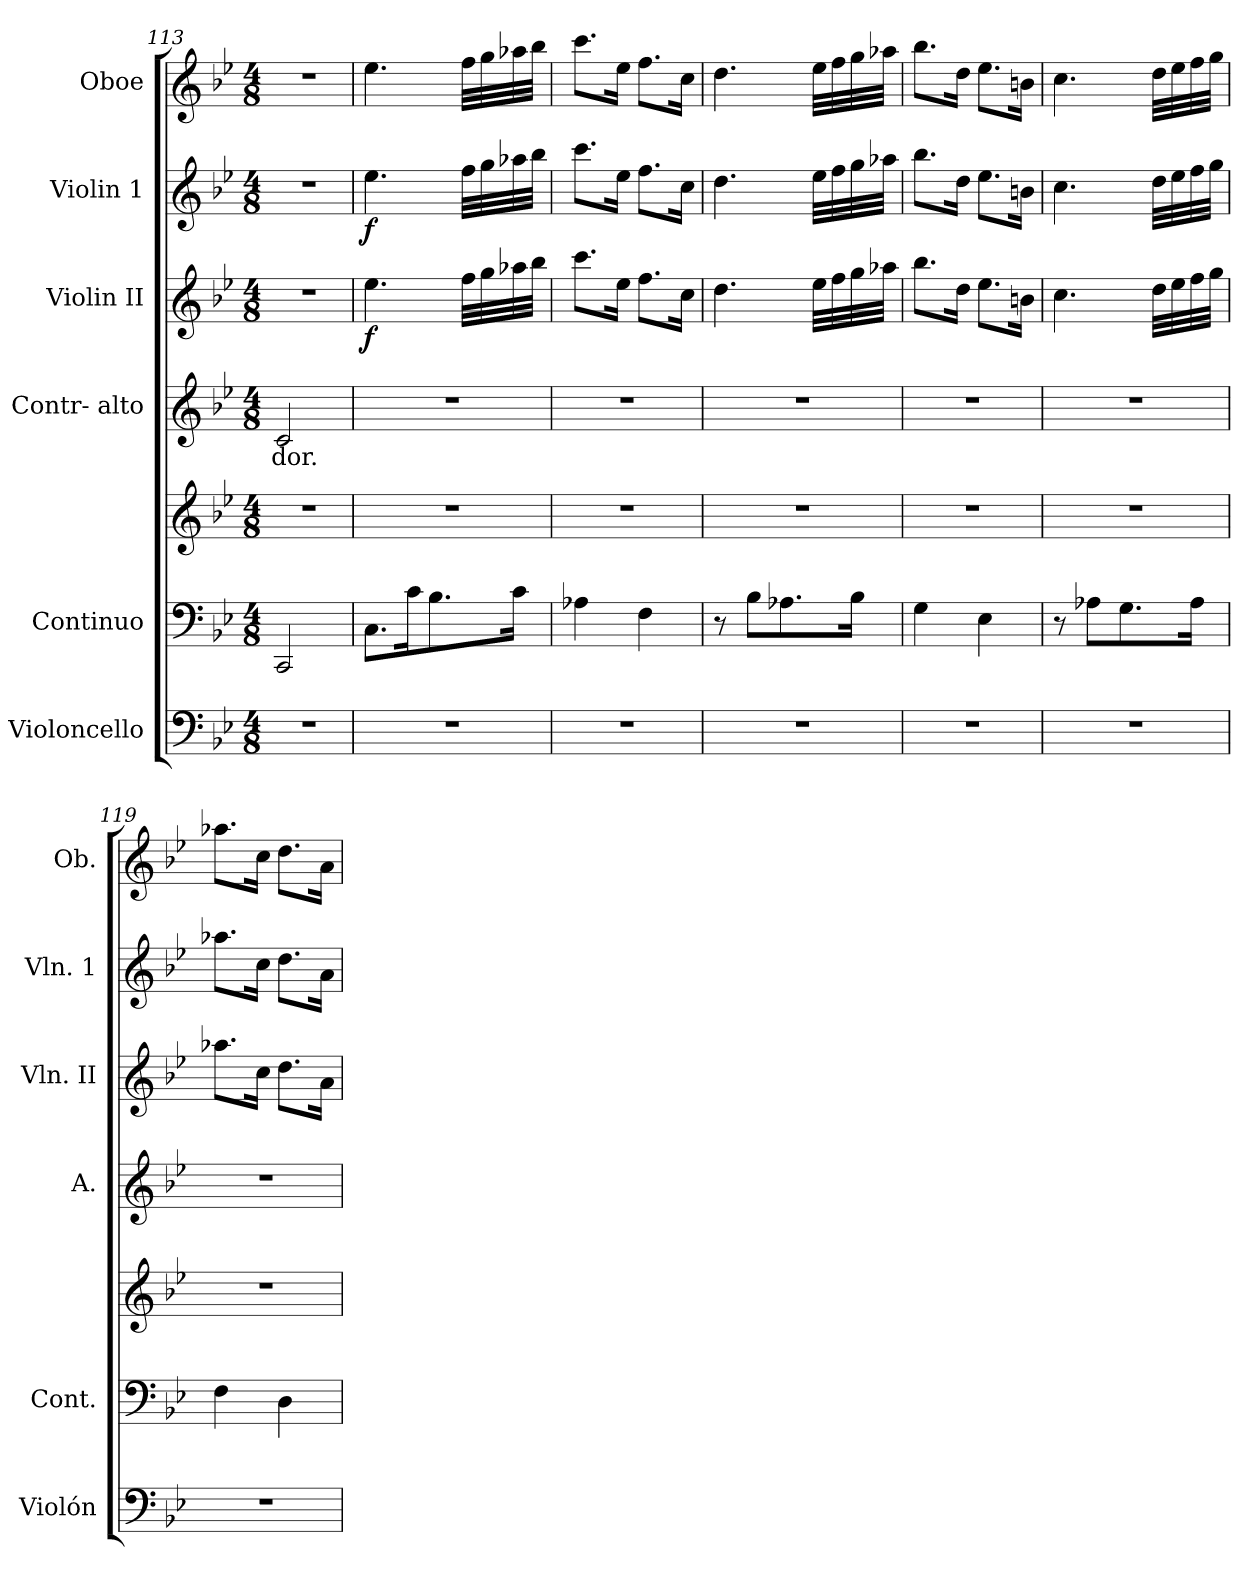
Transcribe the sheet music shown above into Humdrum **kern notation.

**kern	**kern	**kern	**kern	**text	**kern	**dynam	**kern	**dynam	**kern
*part6	*part5	*part5	*part4	*part4	*part3	*part3	*part2	*part2	*part1
*staff7	*staff6	*staff5	*staff4	*staff4	*staff3	*staff3	*staff2	*staff2	*staff1
*I"Violoncello	*I"Continuo	*	*I"Contr- alto	*	*I"Violin II	*	*I"Violin 1	*	*I"Oboe
*I'Violón	*I'Cont.	*	*I'A.	*	*I'Vln. II	*	*I'Vln. 1	*	*I'Ob.
*clefF4	*clefF4	*clefG2	*clefG2	*	*clefG2	*	*clefG2	*	*clefG2
*k[b-e-]	*k[b-e-]	*k[b-e-]	*k[b-e-]	*	*k[b-e-]	*	*k[b-e-]	*	*k[b-e-]
*B-:	*B-:	*B-:	*B-:	*	*B-:	*	*B-:	*	*B-:
*M4/8	*M4/8	*M4/8	*M4/8	*	*M4/8	*	*M4/8	*	*M4/8
=113	=113	=113	=113	=113	=113	=113	=113	=113	=113
!LO:N:vis=1	!	!LO:N:vis=1	!	!	!	!	!	!	!
!	!	!	!	!LO:LY:b:color=#000000	!LO:N:vis=1	!	!LO:N:vis=1	!	!LO:N:vis=1
2r	2CCi/	2r	2ci/	-dor.	2r	.	2r	.	2r
=114	=114	=114	=114	=114	=114	=114	=114	=114	=114
!LO:N:vis=1	!	!LO:N:vis=1	!LO:N:vis=1	!	!	!	!	!	!
2r	8.Ci\L	2r	2r	.	4.ee-i\	f	4.ee-i\	f	4.ee-i\
.	16ci\k	.	.	.	.	.	.	.	.
.	8.B-i\	.	.	.	.	.	.	.	.
.	.	.	.	.	32ffi\LLL	.	32ffi\LLL	.	32ffi\LLL
.	.	.	.	.	32ggi\	.	32ggi\	.	32ggi\
.	16ci\Jk	.	.	.	32aa-Xi\	.	32aa-Xi\	.	32aa-Xi\
.	.	.	.	.	32bb-i\JJJ	.	32bb-i\JJJ	.	32bb-i\JJJ
=115	=115	=115	=115	=115	=115	=115	=115	=115	=115
!LO:N:vis=1	!	!LO:N:vis=1	!LO:N:vis=1	!	!	!	!	!	!
2r	4A-Xi\	2r	2r	.	8.ccci\L	.	8.ccci\L	.	8.ccci\L
.	.	.	.	.	16ee-i\Jk	.	16ee-i\Jk	.	16ee-i\Jk
.	4Fi\	.	.	.	8.ffi\L	.	8.ffi\L	.	8.ffi\L
.	.	.	.	.	16cci\Jk	.	16cci\Jk	.	16cci\Jk
=116	=116	=116	=116	=116	=116	=116	=116	=116	=116
!LO:N:vis=1	!	!LO:N:vis=1	!LO:N:vis=1	!	!	!	!	!	!
2r	8r	2r	2r	.	4.ddi\	.	4.ddi\	.	4.ddi\
.	8B-i\L	.	.	.	.	.	.	.	.
.	8.A-Xi\	.	.	.	.	.	.	.	.
.	.	.	.	.	32ee-i\LLL	.	32ee-i\LLL	.	32ee-i\LLL
.	.	.	.	.	32ffi\	.	32ffi\	.	32ffi\
.	16B-i\Jk	.	.	.	32ggi\	.	32ggi\	.	32ggi\
.	.	.	.	.	32aa-Xi\JJJ	.	32aa-Xi\JJJ	.	32aa-Xi\JJJ
=117	=117	=117	=117	=117	=117	=117	=117	=117	=117
!LO:N:vis=1	!	!LO:N:vis=1	!LO:N:vis=1	!	!	!	!	!	!
2r	4Gi\	2r	2r	.	8.bb-i\L	.	8.bb-i\L	.	8.bb-i\L
.	.	.	.	.	16ddi\Jk	.	16ddi\Jk	.	16ddi\Jk
.	4E-i\	.	.	.	8.ee-i\L	.	8.ee-i\L	.	8.ee-i\L
.	.	.	.	.	16bni\Jk	.	16bni\Jk	.	16bni\Jk
!!LO:PB:g=z
=118	=118	=118	=118	=118	=118	=118	=118	=118	=118
!LO:N:vis=1	!	!LO:N:vis=1	!LO:N:vis=1	!	!	!	!	!	!
2r	8r	2r	2r	.	4.cci\	.	4.cci\	.	4.cci\
.	8A-Xi\L	.	.	.	.	.	.	.	.
.	8.Gi\	.	.	.	.	.	.	.	.
.	.	.	.	.	32ddi\LLL	.	32ddi\LLL	.	32ddi\LLL
.	.	.	.	.	32ee-i\	.	32ee-i\	.	32ee-i\
.	16A-i\Jk	.	.	.	32ffi\	.	32ffi\	.	32ffi\
.	.	.	.	.	32ggi\JJJ	.	32ggi\JJJ	.	32ggi\JJJ
=119	=119	=119	=119	=119	=119	=119	=119	=119	=119
!LO:N:vis=1	!	!LO:N:vis=1	!LO:N:vis=1	!	!	!	!	!	!
2r	4Fi\	2r	2r	.	8.aa-Xi\L	.	8.aa-Xi\L	.	8.aa-Xi\L
.	.	.	.	.	16cci\Jk	.	16cci\Jk	.	16cci\Jk
.	4Di\	.	.	.	8.ddi\L	.	8.ddi\L	.	8.ddi\L
.	.	.	.	.	16ai\Jk	.	16ai\Jk	.	16ai\Jk
=	=	=	=	=	=	=	=	=	=
*-	*-	*-	*-	*-	*-	*-	*-	*-	*-
